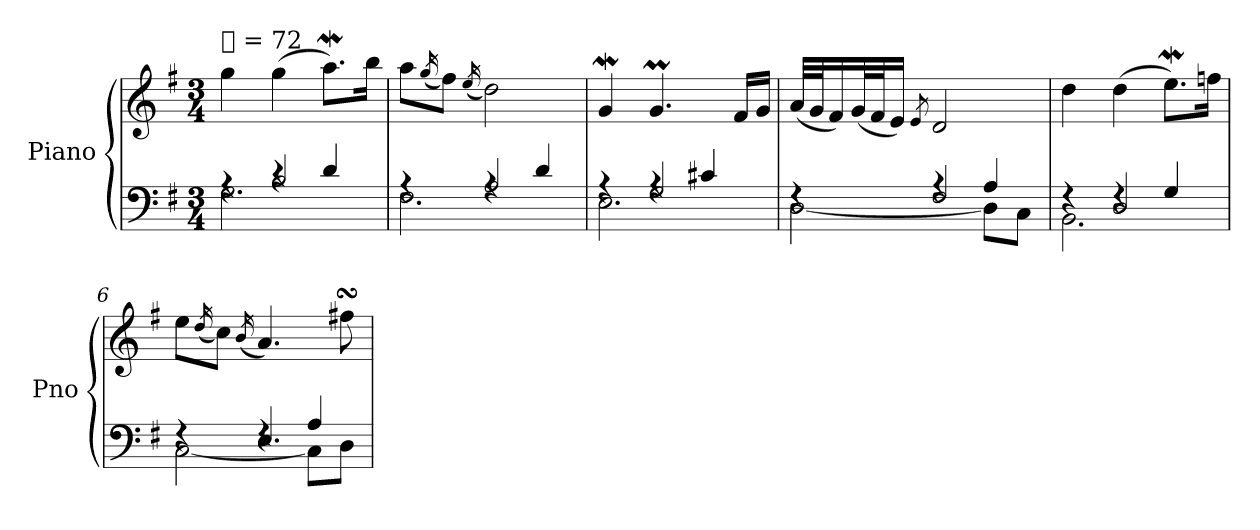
**kern	**kern
*part1	*part1
*staff2	*staff1
*I"Piano	*
*I'Pno	*
*clefF4	*clefG2
*k[f#]	*k[f#]
*M3/4	*M3/4
=1	=1
*^	*
*	*^	*
!	!	!	!LO:TX:a:t=𝅘𝅥 = 72
4rA	2.G\	4ryy	4gg\
4rc	.	2B/	(4gg\
4d/	.	.	8.aaW\L)
.	.	.	16bb\Jk
=2	=2	=2	=2
4rA	2.F#\	4ryy	8aa\L
.	.	.	(16qgg/
.	.	.	8ff#\J)
.	.	.	(16qee/
4rA	.	2A/	2dd\)
4d/	.	.	.
=3	=3	=3	=3
4rA	2.E\	4ryy	4gw/
4rA	.	2G/	4.gM/
4c#X/	.	.	.
.	.	.	16f#/LL
.	.	.	16g/JJ
=4	=4	=4	=4
4rF	[2D\	4ryy	(32a/LLL
.	.	.	32g/J
.	.	.	16f#/)
.	.	.	(32g/L
.	.	.	32f#/J
.	.	.	16e/JJ)
.	.	.	8qe/
4rA	.	2F#/	2d/
4A/	8D\L]	.	.
.	8C\J	.	.
!!LO:LB:g=z
=5	=5	=5	=5
4rF	2.BB\	4ryy	4dd\
4rF	.	2D/	(4dd\
4G/	.	.	8.eeW\L)
.	.	.	16ffn\Jk
=6	=6	=6	=6
4rF	[2C\	4ryy	8ee\L
.	.	.	(16qdd/
.	.	.	8cc\J)
.	.	.	(16qb/
4rF	.	4.E/	4.a/)
4A/	8C\L]	.	.
.	8D\J	8ryy	8ff#XsSsS\
*v	*v	*v	*
=	=
*-	*-
